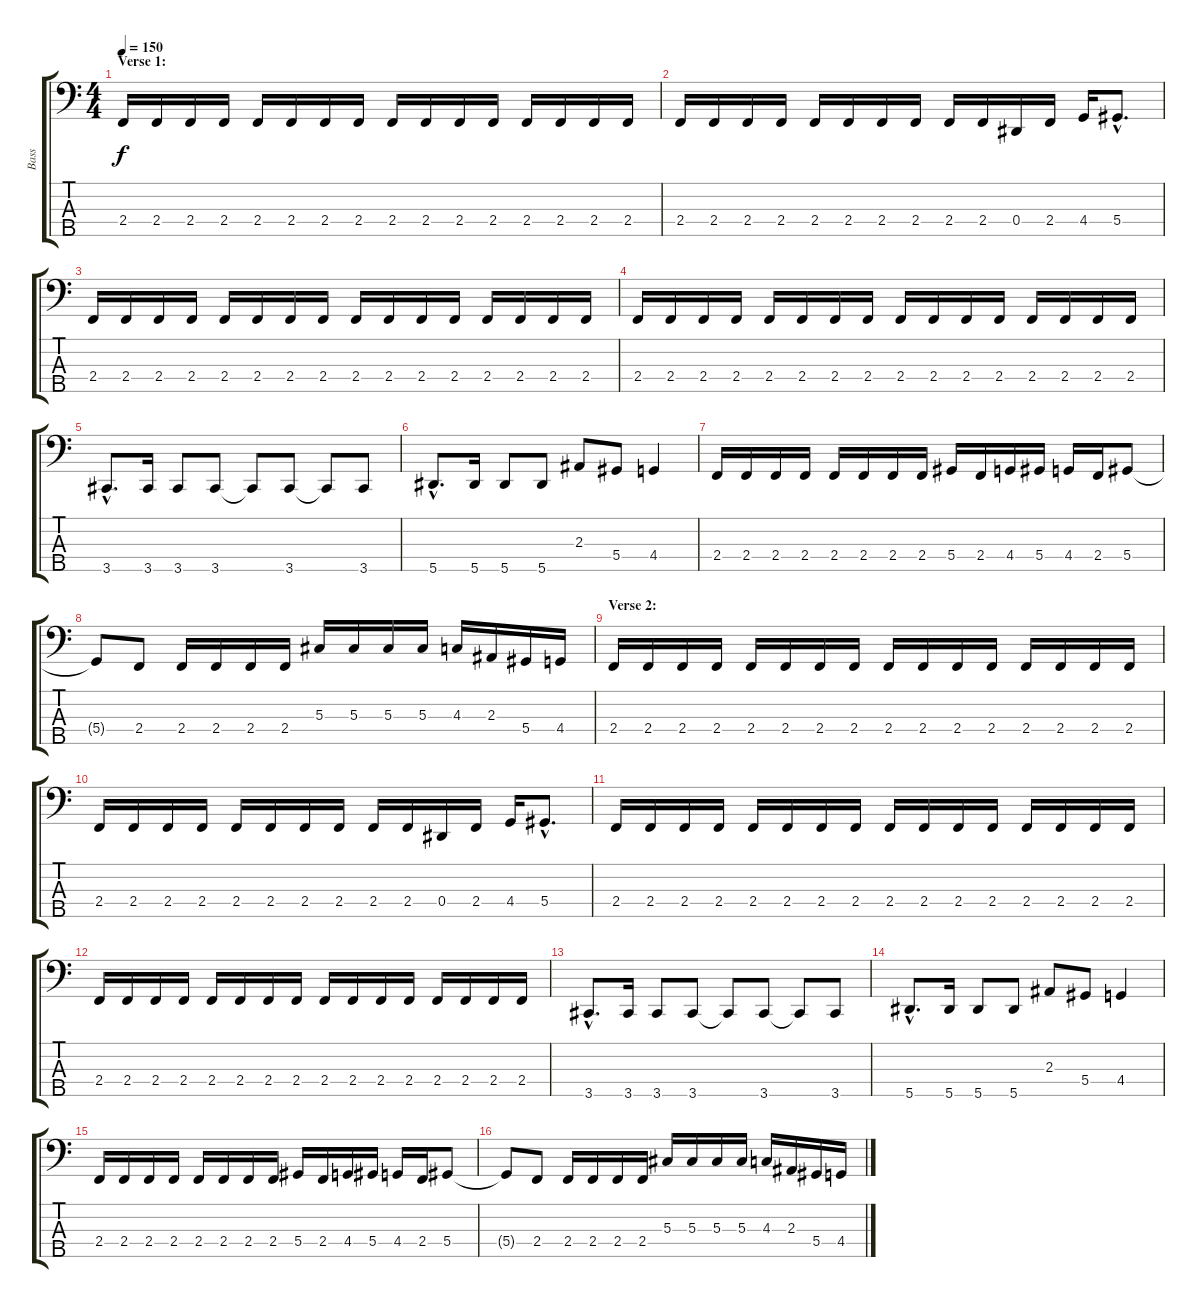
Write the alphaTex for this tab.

\track ("Bass" "Bass") {instrument electricbasspick}
\staff {score tabs}
\tuning (Gb2 Db2 Ab1 Eb1 Bb0) {hide}
\ts (4 4)
\section ("" "Verse 1:")
\tempo 150
\clef f4
\ks c
2.4.16{dy f} 2.4.16 2.4.16 2.4.16 2.4.16 2.4.16 2.4.16 2.4.16 2.4.16 2.4.16 2.4.16 2.4.16 2.4.16 2.4.16 2.4.16 2.4.16 |
2.4.16 2.4.16 2.4.16 2.4.16 2.4.16 2.4.16 2.4.16 2.4.16 2.4.16 2.4.16 0.4.16 2.4.16 4.4.16 5.4{hac}.8{d} |
2.4.16 2.4.16 2.4.16 2.4.16 2.4.16 2.4.16 2.4.16 2.4.16 2.4.16 2.4.16 2.4.16 2.4.16 2.4.16 2.4.16 2.4.16 2.4.16 |
2.4.16 2.4.16 2.4.16 2.4.16 2.4.16 2.4.16 2.4.16 2.4.16 2.4.16 2.4.16 2.4.16 2.4.16 2.4.16 2.4.16 2.4.16 2.4.16 |
3.5{hac}.8{d} 3.5.16 3.5.8 3.5.8 3.5{t}.8 3.5.8 3.5{t}.8 3.5.8 |
5.5{hac}.8{d} 5.5.16 5.5.8 5.5.8 2.3.8 5.4.8 4.4.4 |
2.4.16 2.4.16 2.4.16 2.4.16 2.4.16 2.4.16 2.4.16 2.4.16 5.4.16 2.4.16 4.4.16 5.4.16 4.4.16 2.4.16 5.4.8 |
5.4{t}.8 2.4.8 2.4.16 2.4.16 2.4.16 2.4.16 5.3.16 5.3.16 5.3.16 5.3.16 4.3.16 2.3.16 5.4.16 4.4.16 |
\section ("" "Verse 2:")
2.4.16 2.4.16 2.4.16 2.4.16 2.4.16 2.4.16 2.4.16 2.4.16 2.4.16 2.4.16 2.4.16 2.4.16 2.4.16 2.4.16 2.4.16 2.4.16 |
2.4.16 2.4.16 2.4.16 2.4.16 2.4.16 2.4.16 2.4.16 2.4.16 2.4.16 2.4.16 0.4.16 2.4.16 4.4.16 5.4{hac}.8{d} |
2.4.16 2.4.16 2.4.16 2.4.16 2.4.16 2.4.16 2.4.16 2.4.16 2.4.16 2.4.16 2.4.16 2.4.16 2.4.16 2.4.16 2.4.16 2.4.16 |
2.4.16 2.4.16 2.4.16 2.4.16 2.4.16 2.4.16 2.4.16 2.4.16 2.4.16 2.4.16 2.4.16 2.4.16 2.4.16 2.4.16 2.4.16 2.4.16 |
3.5{hac}.8{d} 3.5.16 3.5.8 3.5.8 3.5{t}.8 3.5.8 3.5{t}.8 3.5.8 |
5.5{hac}.8{d} 5.5.16 5.5.8 5.5.8 2.3.8 5.4.8 4.4.4 |
2.4.16 2.4.16 2.4.16 2.4.16 2.4.16 2.4.16 2.4.16 2.4.16 5.4.16 2.4.16 4.4.16 5.4.16 4.4.16 2.4.16 5.4.8 |
5.4{t}.8 2.4.8 2.4.16 2.4.16 2.4.16 2.4.16 5.3.16 5.3.16 5.3.16 5.3.16 4.3.16 2.3.16 5.4.16 4.4.16
